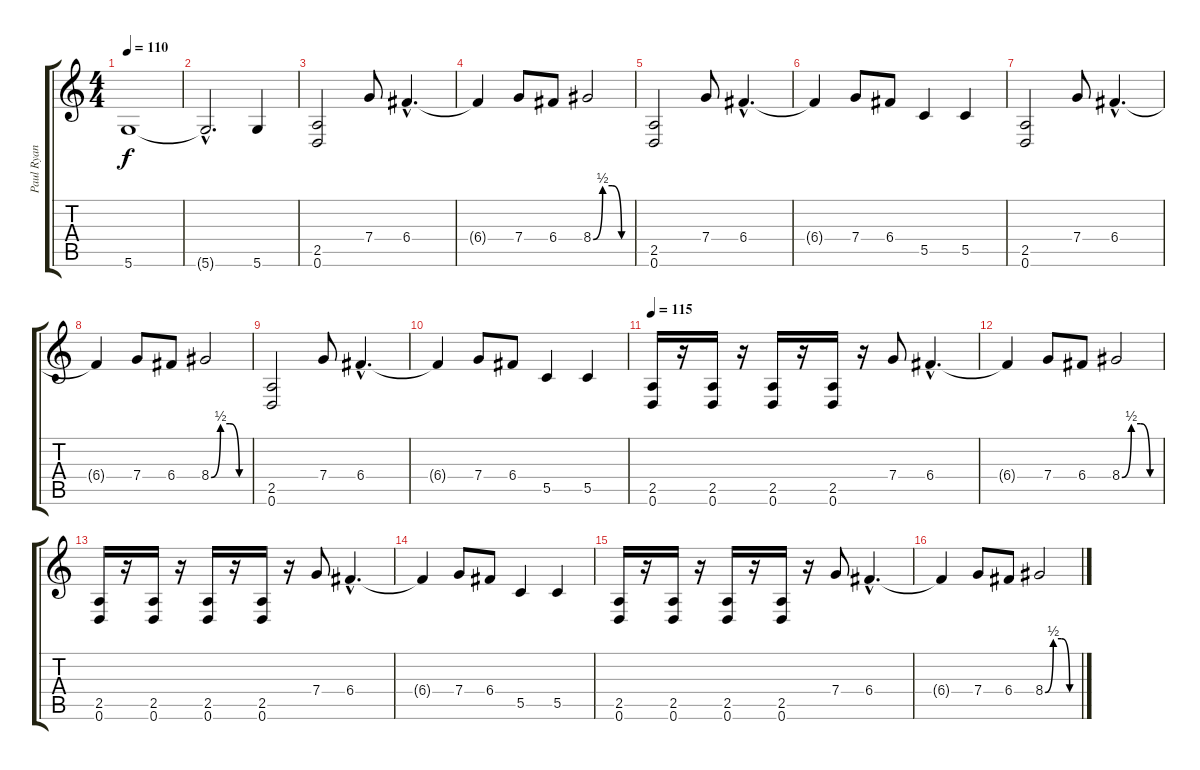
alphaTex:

\track ("Paul Ryan (Guitar)" "Paul Ryan ") {instrument distortionguitar}
\staff {score tabs}
\tuning (D4 A3 F3 C3 G2 D2) {hide}
\ts (4 4)
\tempo 110
\clef g2
\ks c
5.6.1{dy f} |
5.6{hac t}.2{d} 5.6.4 |
(2.5 0.6).2 7.4.8 6.4{hac}.4{d} |
6.4{t}.4 7.4.8 6.4.8 8.4{be (custom 0 0 15 2 30 2 45 0 60 0)}.2 |
(2.5 0.6).2 7.4.8 6.4{hac}.4{d} |
6.4{t}.4 7.4.8 6.4.8 5.5.4 5.5.4 |
(2.5 0.6).2 7.4.8 6.4{hac}.4{d} |
6.4{t}.4 7.4.8 6.4.8 8.4{be (custom 0 0 15 2 30 2 45 0 60 0)}.2 |
(2.5 0.6).2 7.4.8 6.4{hac}.4{d} |
6.4{t}.4 7.4.8 6.4.8 5.5.4 5.5.4 |
\tempo 115
(2.5 0.6).16 r.16 (2.5 0.6).16 r.16 (2.5 0.6).16 r.16 (2.5 0.6).16 r.16 7.4.8 6.4{hac}.4{d} |
6.4{t}.4 7.4.8 6.4.8 8.4{be (custom 0 0 15 2 30 2 45 0 60 0)}.2 |
(2.5 0.6).16 r.16 (2.5 0.6).16 r.16 (2.5 0.6).16 r.16 (2.5 0.6).16 r.16 7.4.8 6.4{hac}.4{d} |
6.4{t}.4 7.4.8 6.4.8 5.5.4 5.5.4 |
(2.5 0.6).16 r.16 (2.5 0.6).16 r.16 (2.5 0.6).16 r.16 (2.5 0.6).16 r.16 7.4.8 6.4{hac}.4{d} |
6.4{t}.4 7.4.8 6.4.8 8.4{be (custom 0 0 15 2 30 2 45 0 60 0)}.2
